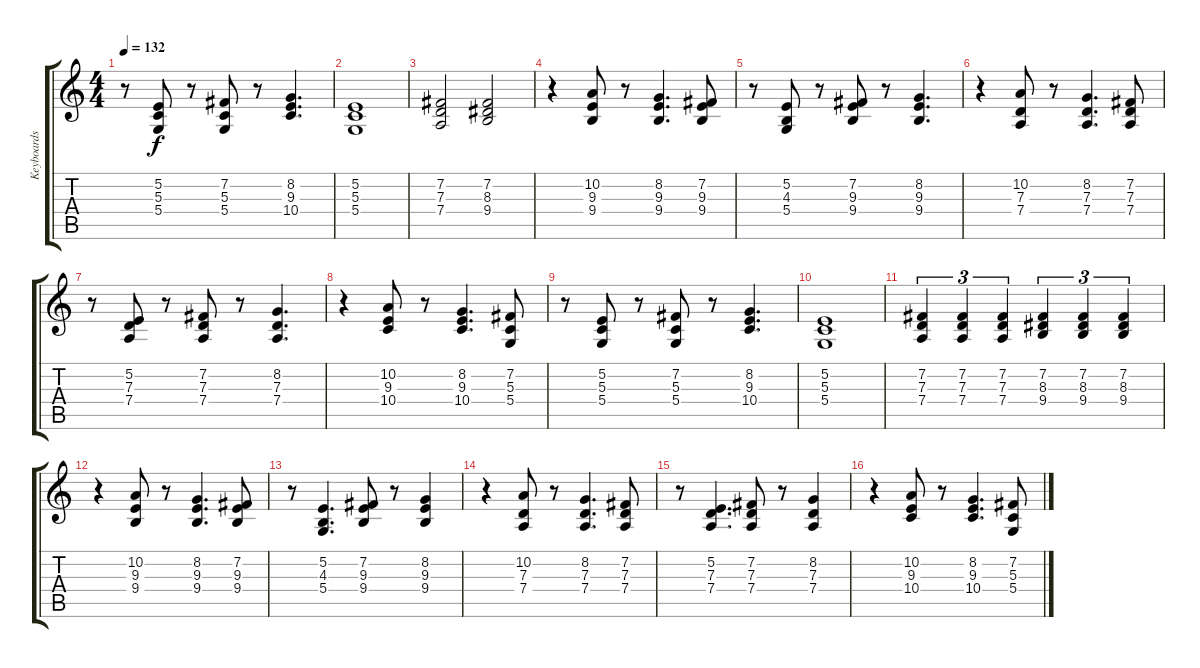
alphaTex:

\track ("Keyboards 1" "Keyboards ") {instrument lead1square}
\staff {score tabs}
\tuning (E4 B3 G3 D3 A2 E2) {hide}
\ts (4 4)
\tempo 132
\clef g2
\ks c
r.8{dy f} (5.2 5.3 5.4).8 r.8 (7.2 5.3 5.4).8 r.8 (8.2 9.3 10.4).4{d} |
(5.2 5.3 5.4).1 |
(7.2 7.3 7.4).2 (7.2 8.3 9.4).2 |
r.4 (10.2 9.3 9.4).8 r.8 (8.2 9.3 9.4).4{d} (7.2 9.3 9.4).8 |
r.8 (5.2 4.3 5.4).8 r.8 (7.2 9.3 9.4).8 r.8 (8.2 9.3 9.4).4{d} |
r.4 (10.2 7.3 7.4).8 r.8 (8.2 7.3 7.4).4{d} (7.2 7.3 7.4).8 |
r.8 (5.2 7.3 7.4).8 r.8 (7.2 7.3 7.4).8 r.8 (8.2 7.3 7.4).4{d} |
r.4 (10.2 9.3 10.4).8 r.8 (8.2 9.3 10.4).4{d} (7.2 5.3 5.4).8 |
r.8 (5.2 5.3 5.4).8 r.8 (7.2 5.3 5.4).8 r.8 (8.2 9.3 10.4).4{d} |
(5.2 5.3 5.4).1 |
(7.2 7.3 7.4).4{tu (3 2)} (7.2 7.3 7.4).4{tu (3 2)} (7.2 7.3 7.4).4{tu (3 2)} (7.2 8.3 9.4).4{tu (3 2)} (7.2 8.3 9.4).4{tu (3 2)} (7.2 8.3 9.4).4{tu (3 2)} |
r.4 (10.2 9.3 9.4).8 r.8 (8.2 9.3 9.4).4{d} (7.2 9.3 9.4).8 |
r.8 (5.2 4.3 5.4).4{d} (7.2 9.3 9.4).8 r.8 (8.2 9.3 9.4).4 |
r.4 (10.2 7.3 7.4).8 r.8 (8.2 7.3 7.4).4{d} (7.2 7.3 7.4).8 |
r.8 (5.2 7.3 7.4).4{d} (7.2 7.3 7.4).8 r.8 (8.2 7.3 7.4).4 |
r.4 (10.2 9.3 10.4).8 r.8 (8.2 9.3 10.4).4{d} (7.2 5.3 5.4).8
